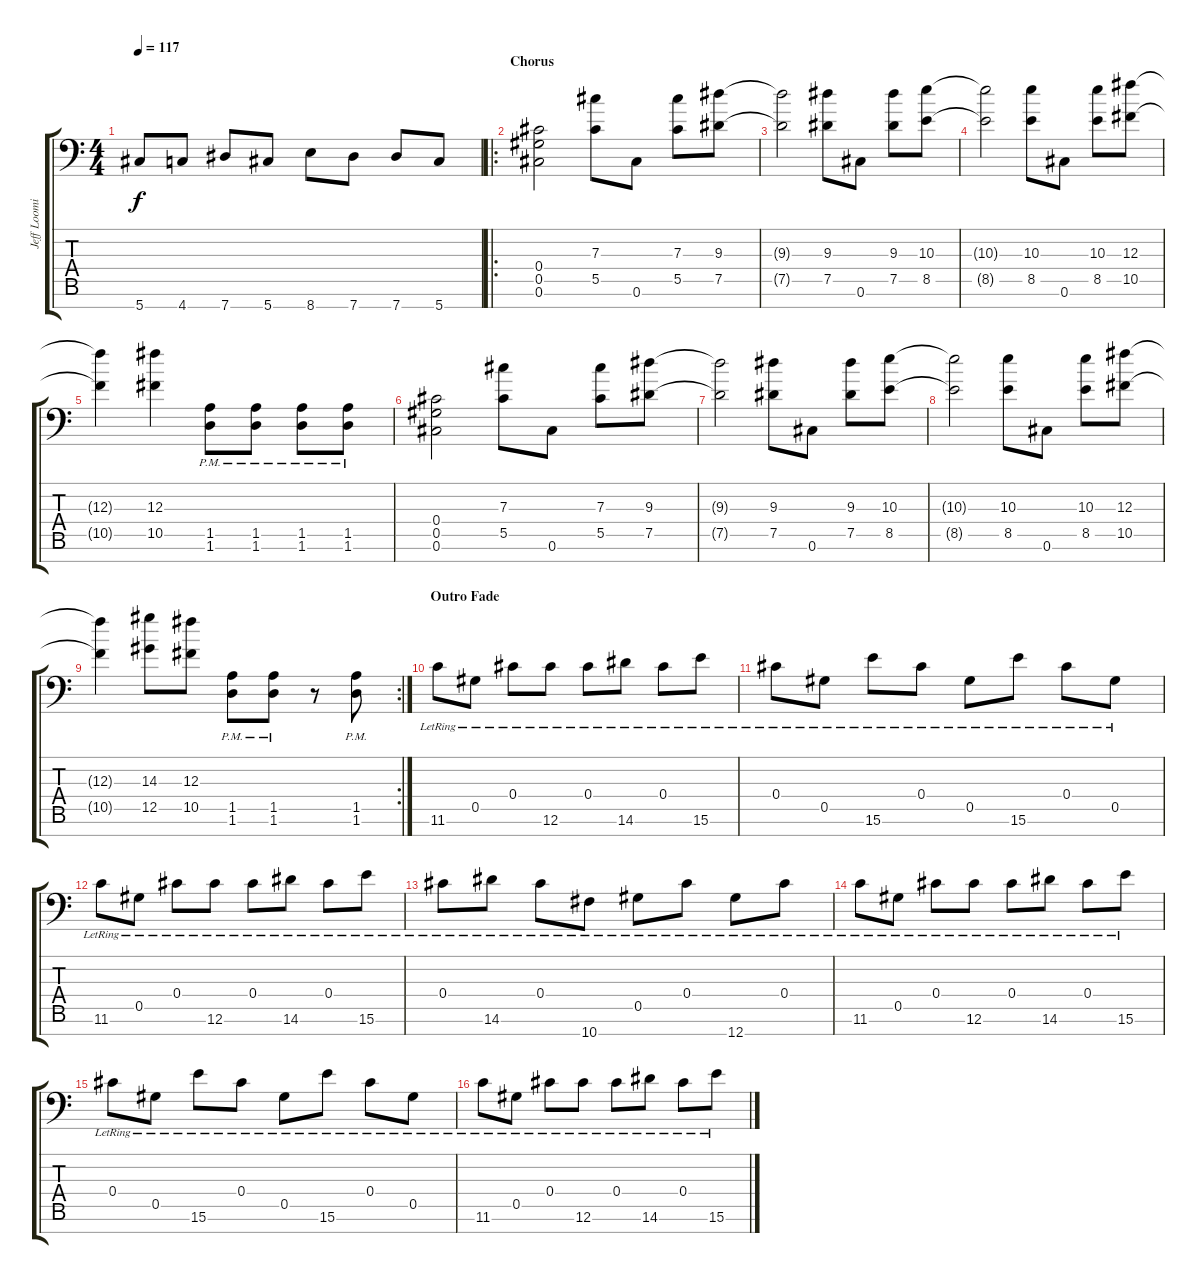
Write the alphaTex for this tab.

\track ("Jeff Loomis Rhythm" "Jeff Loomi") {instrument distortionguitar}
\staff {score tabs}
\tuning (Eb4 Bb3 Gb3 Db3 Ab2 Db2 Ab1) {hide}
\ts (4 4)
\tempo 117
\clef f4
\ks c
5.7.8{dy f} 4.7.8 7.7.8 5.7.8 8.7.8 7.7.8 7.7.8 5.7.8 |
\ro
\section ("" "Chorus")
(0.4 0.5 0.6).2{instrument distortionguitar} (7.3 5.5).8 0.6.8 (7.3 5.5).8 (9.3 7.5).8 |
(9.3{t} 7.5{t}).2 (9.3 7.5).8 0.6.8 (9.3 7.5).8 (10.3 8.5).8 |
(10.3{t} 8.5{t}).2 (10.3 8.5).8 0.6.8 (10.3 8.5).8 (12.3 10.5).8 |
(12.3{t} 10.5{t}).4 (12.3 10.5).4 (1.5{pm} 1.6{pm}).8 (1.5{pm} 1.6{pm}).8 (1.5{pm} 1.6{pm}).8 (1.5{pm} 1.6{pm}).8 |
(0.4 0.5 0.6).2{instrument distortionguitar} (7.3 5.5).8 0.6.8 (7.3 5.5).8 (9.3 7.5).8 |
(9.3{t} 7.5{t}).2 (9.3 7.5).8 0.6.8 (9.3 7.5).8 (10.3 8.5).8 |
(10.3{t} 8.5{t}).2 (10.3 8.5).8 0.6.8 (10.3 8.5).8 (12.3 10.5).8 |
\rc 2
(12.3{t} 10.5{t}).4 (14.3 12.5).8 (12.3 10.5).8 (1.5{pm} 1.6{pm}).8 (1.5{pm} 1.6{pm}).8 r.8 (1.5{pm} 1.6{pm}).8 |
\section ("" "Outro Fade")
11.6{lr}.8{instrument acousticguitarsteel} 0.5{lr}.8 0.4{lr}.8 12.6{lr}.8 0.4{lr}.8 14.6{lr}.8 0.4{lr}.8 15.6{lr}.8 |
0.4{lr}.8 0.5{lr}.8 15.6{lr}.8 0.4{lr}.8 0.5{lr}.8 15.6{lr}.8 0.4{lr}.8 0.5{lr}.8 |
11.6{lr}.8{instrument acousticguitarsteel} 0.5{lr}.8 0.4{lr}.8 12.6{lr}.8 0.4{lr}.8 14.6{lr}.8 0.4{lr}.8 15.6{lr}.8 |
0.4{lr}.8 14.6{lr}.8 0.4{lr}.8 10.7{lr}.8 0.5{lr}.8 0.4{lr}.8 12.7{lr}.8 0.4{lr}.8 |
11.6{lr}.8{instrument acousticguitarsteel} 0.5{lr}.8 0.4{lr}.8 12.6{lr}.8 0.4{lr}.8 14.6{lr}.8 0.4{lr}.8 15.6{lr}.8 |
0.4{lr}.8 0.5{lr}.8 15.6{lr}.8 0.4{lr}.8 0.5{lr}.8 15.6{lr}.8 0.4{lr}.8 0.5{lr}.8 |
11.6{lr}.8{instrument acousticguitarsteel} 0.5{lr}.8 0.4{lr}.8 12.6{lr}.8 0.4{lr}.8 14.6{lr}.8 0.4{lr}.8 15.6{lr}.8
